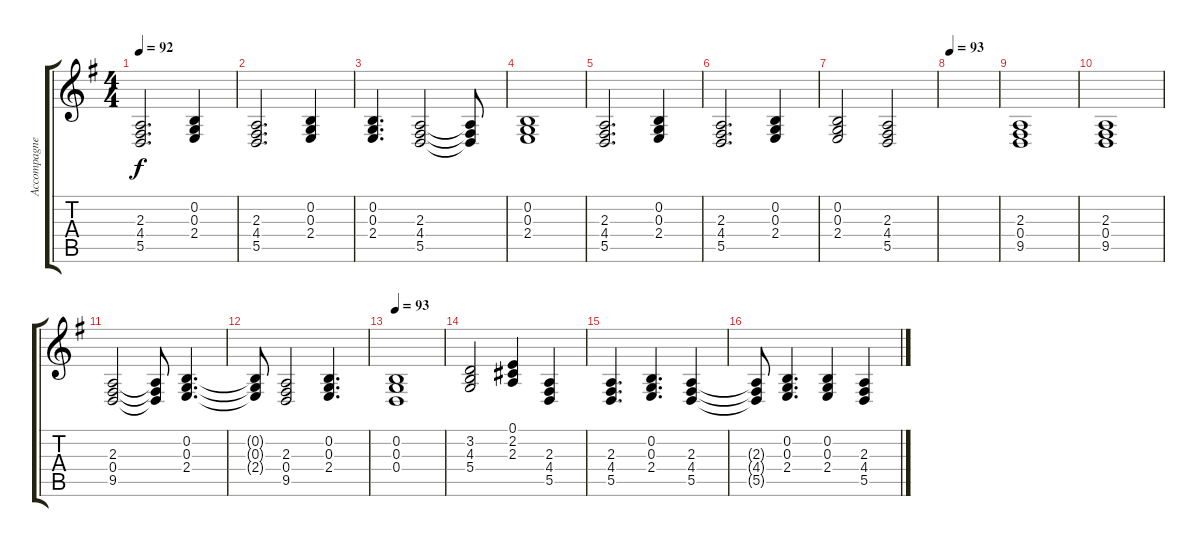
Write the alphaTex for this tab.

\track ("Accompagnement" "Accompagne") {instrument stringensemble2}
\staff {score tabs}
\tuning (E4 B3 G3 D3 A2 E2) {hide}
\ts (4 4)
\tempo 92
\clef g2
\ks g
(2.3 4.4 5.5).2{d dy f} (0.2 0.3 2.4).4 |
(2.3 4.4 5.5).2{d} (0.2 0.3 2.4).4 |
(0.2 0.3 2.4).4{d} (2.3 4.4 5.5).2 (2.3{t} 4.4{t} 5.5{t}).8 |
(0.2 0.3 2.4).1 |
(2.3 4.4 5.5).2{d} (0.2 0.3 2.4).4 |
(2.3 4.4 5.5).2{d} (0.2 0.3 2.4).4 |
(0.2 0.3 2.4).2 (2.3 4.4 5.5).2 |
\tempo 93
|
(2.3 0.4 9.5).1 |
(2.3 0.4 9.5).1 |
(2.3 0.4 9.5).2 (2.3{t} 0.4{t} 9.5{t}).8 (0.2 0.3 2.4).4{d} |
(0.2{t} 0.3{t} 2.4{t}).8 (2.3 0.4 9.5).2 (0.2 0.3 2.4).4{d} |
\tempo 93
(0.2 0.3 0.4).1 |
(3.2 4.3 5.4).2 (0.1 2.2 2.3).4 (2.3 4.4 5.5).4 |
(2.3 4.4 5.5).4{d} (0.2 0.3 2.4).4{d} (2.3 4.4 5.5).4 |
(2.3{t} 4.4{t} 5.5{t}).8 (0.2 0.3 2.4).4{d} (0.2 0.3 2.4).4 (2.3 4.4 5.5).4
